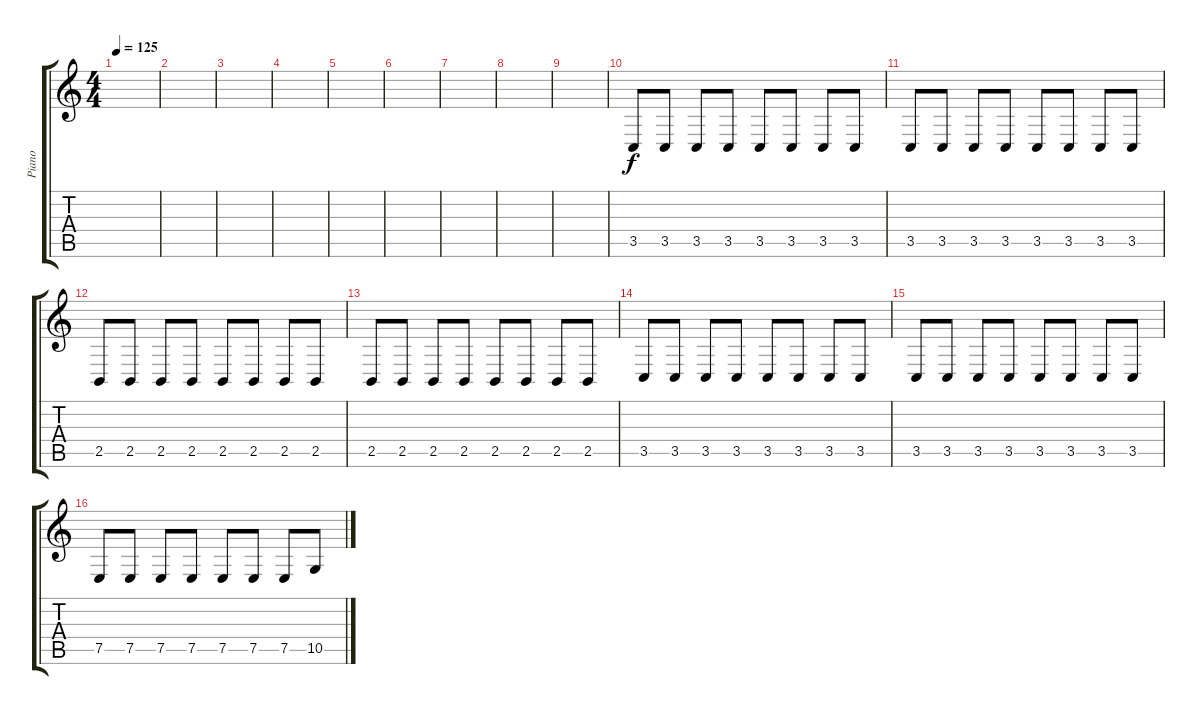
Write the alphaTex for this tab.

\track ("Piano" "Piano") {instrument honkytonkpiano}
\staff {score tabs}
\tuning (E4 B3 G3 D3 A2 E2) {hide}
\ts (4 4)
\tempo 125
\clef g2
\ks c
|
|
|
|
|
|
|
|
|
3.5.8 3.5.8 3.5.8 3.5.8 3.5.8 3.5.8 3.5.8 3.5.8 |
3.5.8 3.5.8 3.5.8 3.5.8 3.5.8 3.5.8 3.5.8 3.5.8 |
2.5.8 2.5.8 2.5.8 2.5.8 2.5.8 2.5.8 2.5.8 2.5.8 |
2.5.8 2.5.8 2.5.8 2.5.8 2.5.8 2.5.8 2.5.8 2.5.8 |
3.5.8 3.5.8 3.5.8 3.5.8 3.5.8 3.5.8 3.5.8 3.5.8 |
3.5.8 3.5.8 3.5.8 3.5.8 3.5.8 3.5.8 3.5.8 3.5.8 |
7.5.8 7.5.8 7.5.8 7.5.8 7.5.8 7.5.8 7.5.8 10.5.8
